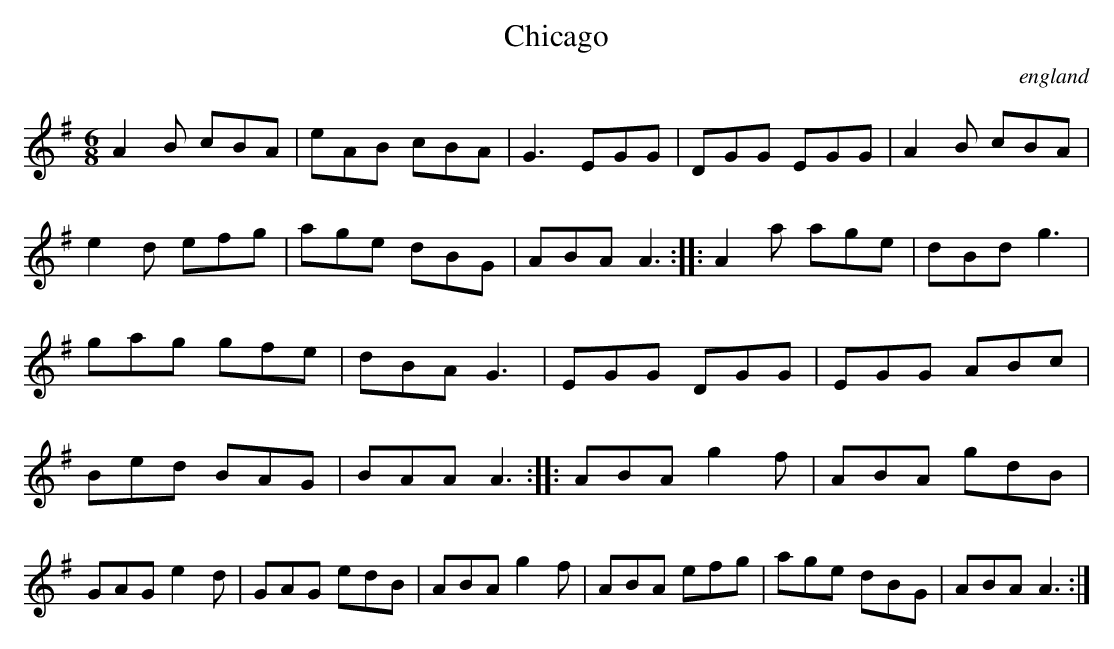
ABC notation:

X:1
T:Chicago
O:england
M:6/8
L:1/8
K:G
A2B cBA | eAB cBA | G3 EGG | DGG EGG | A2B cBA | e2d efg | age dBG | ABA A3 ::\
A2a age | dBd g3 | gag gfe | dBA G3 | EGG DGG | EGG ABc | Bed BAG | BAA A3::\
ABA g2f | ABA gdB | GAG e2d | GAG edB | ABA g2f | ABA efg | age dBG | ABA A3:|
